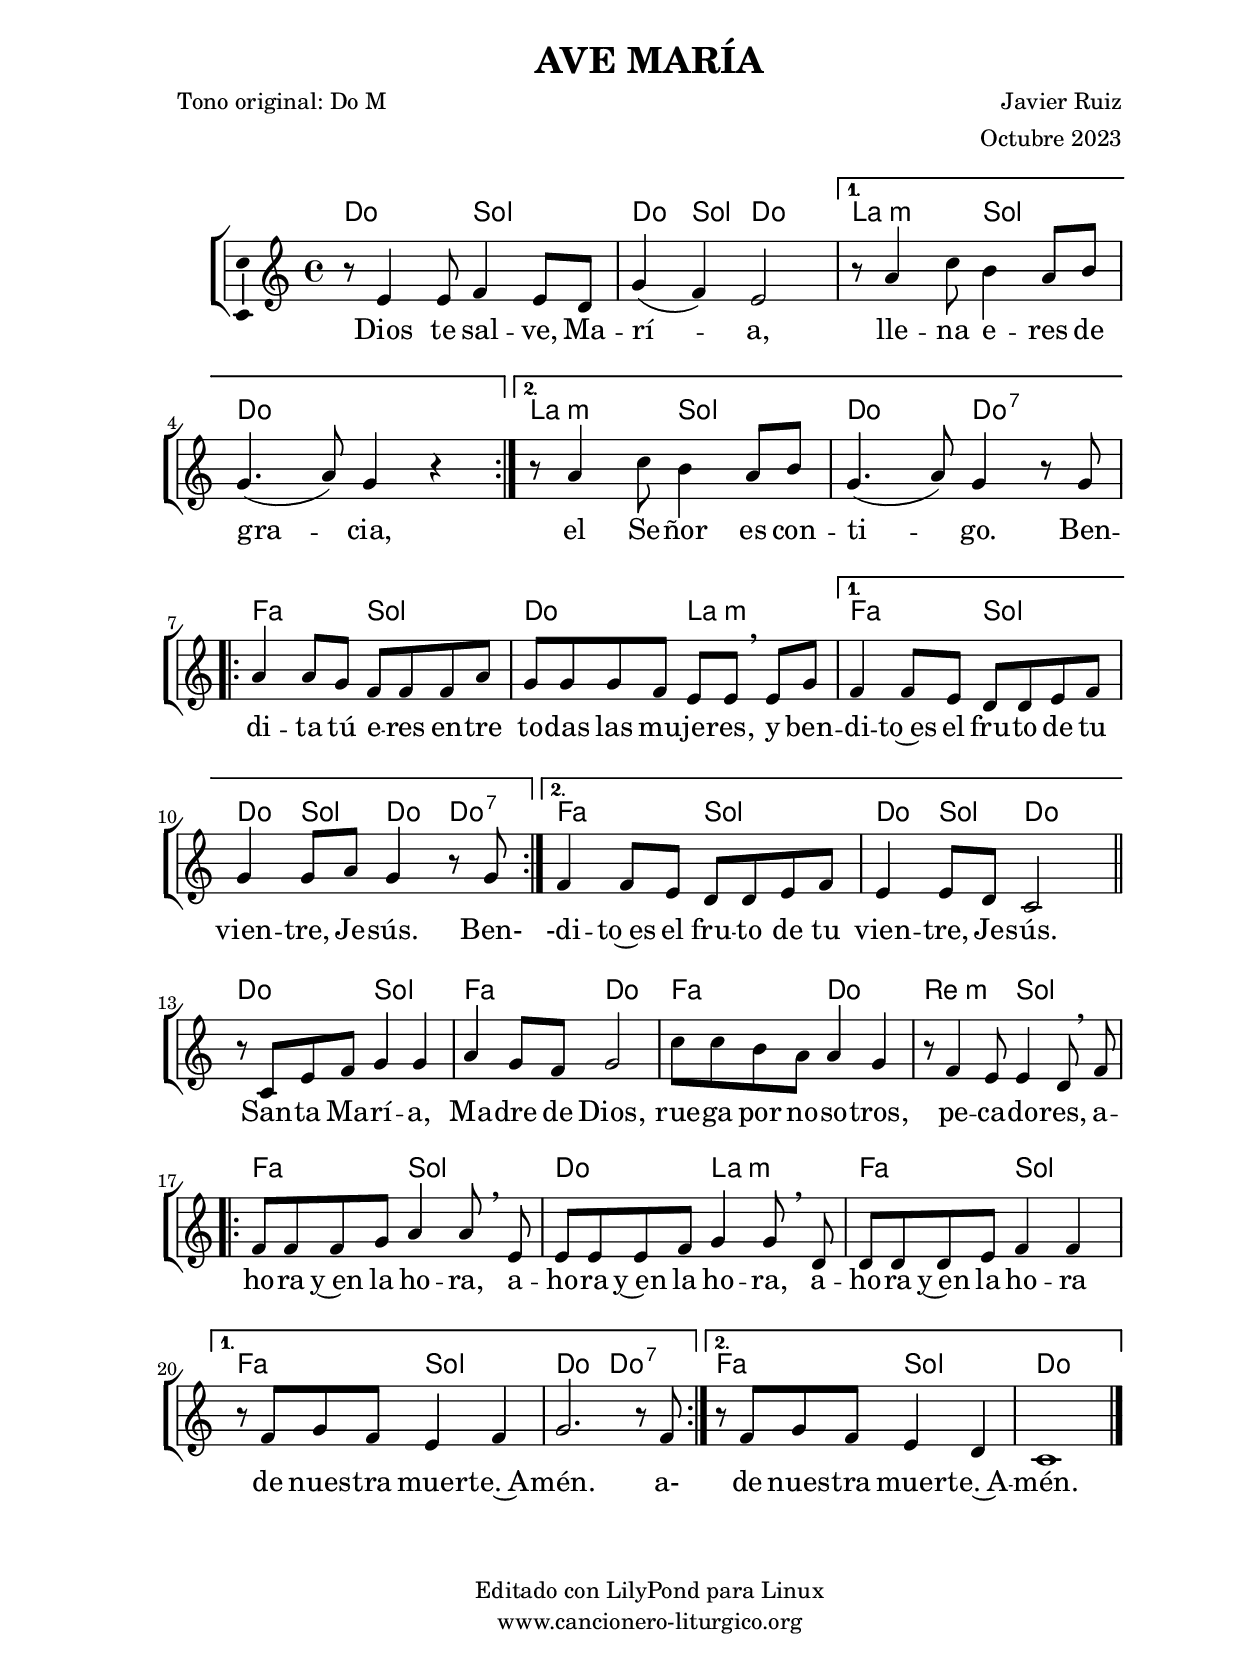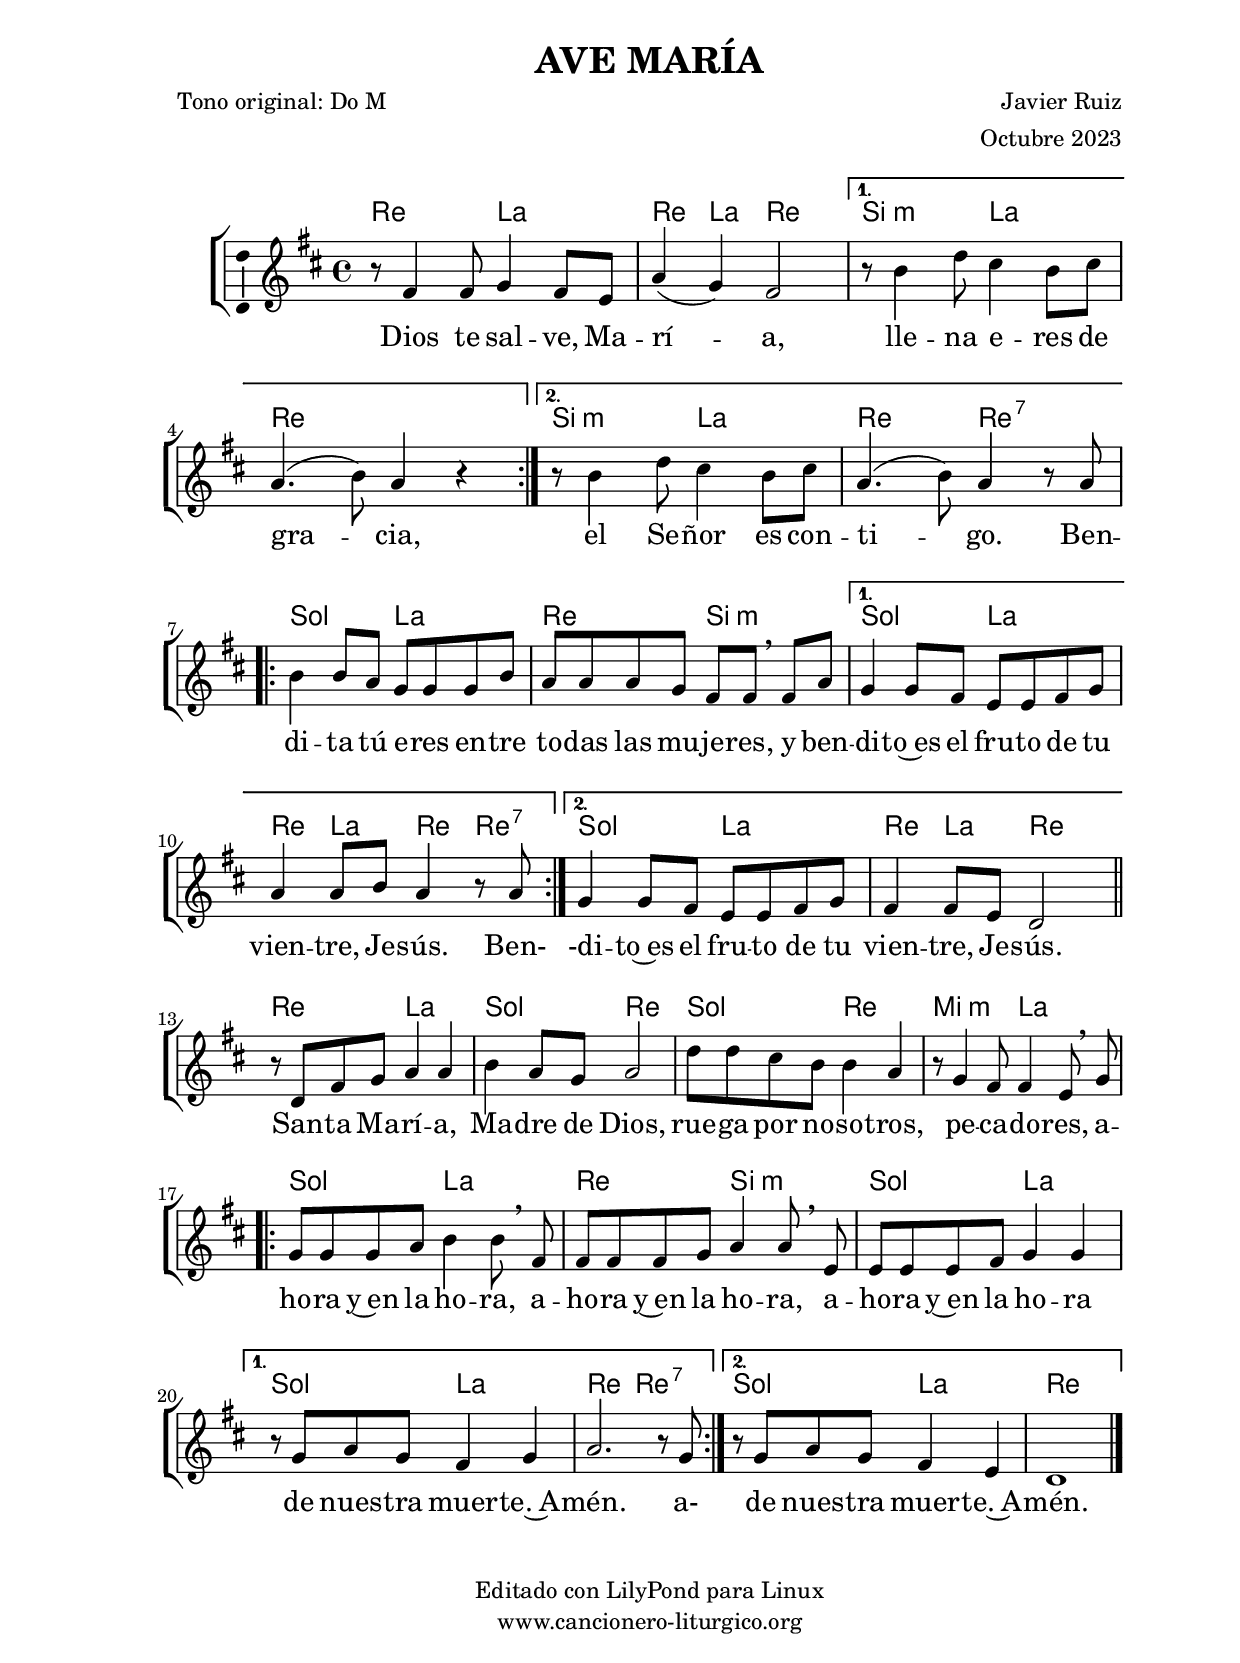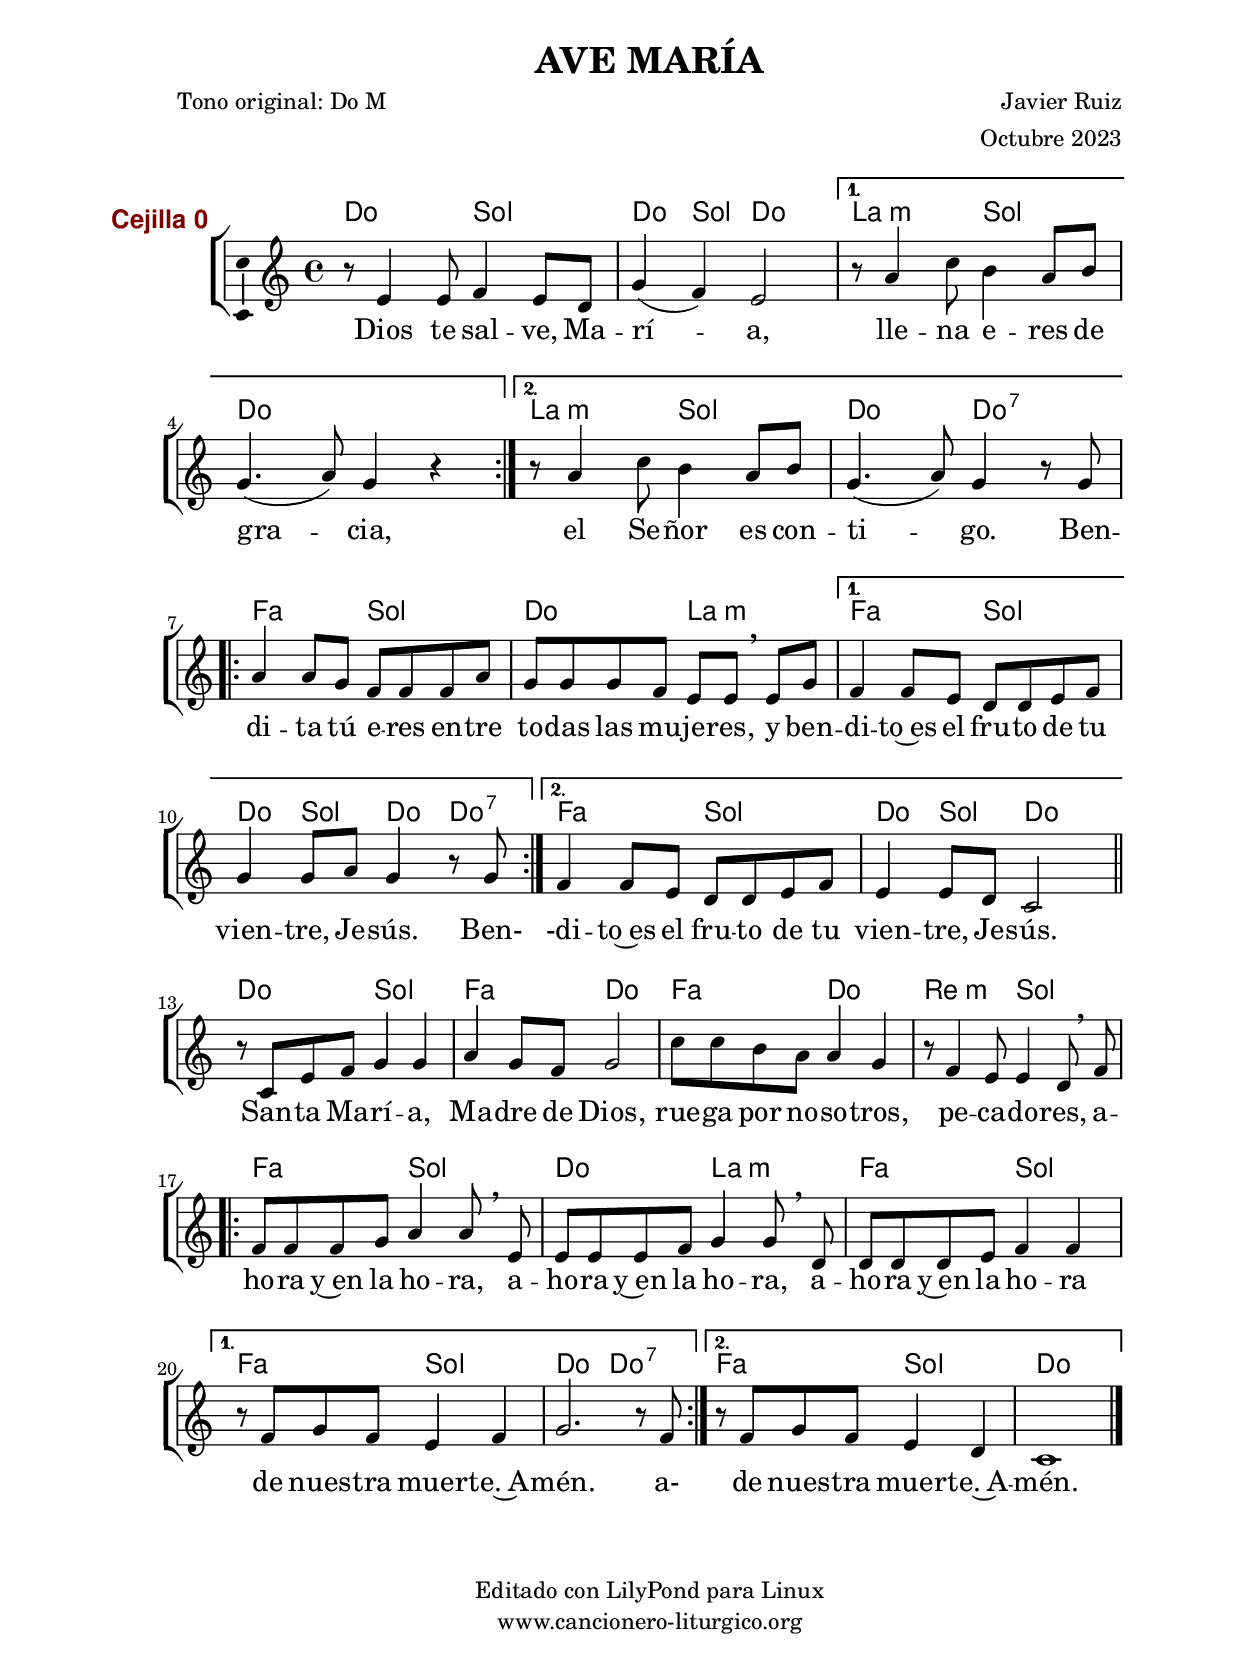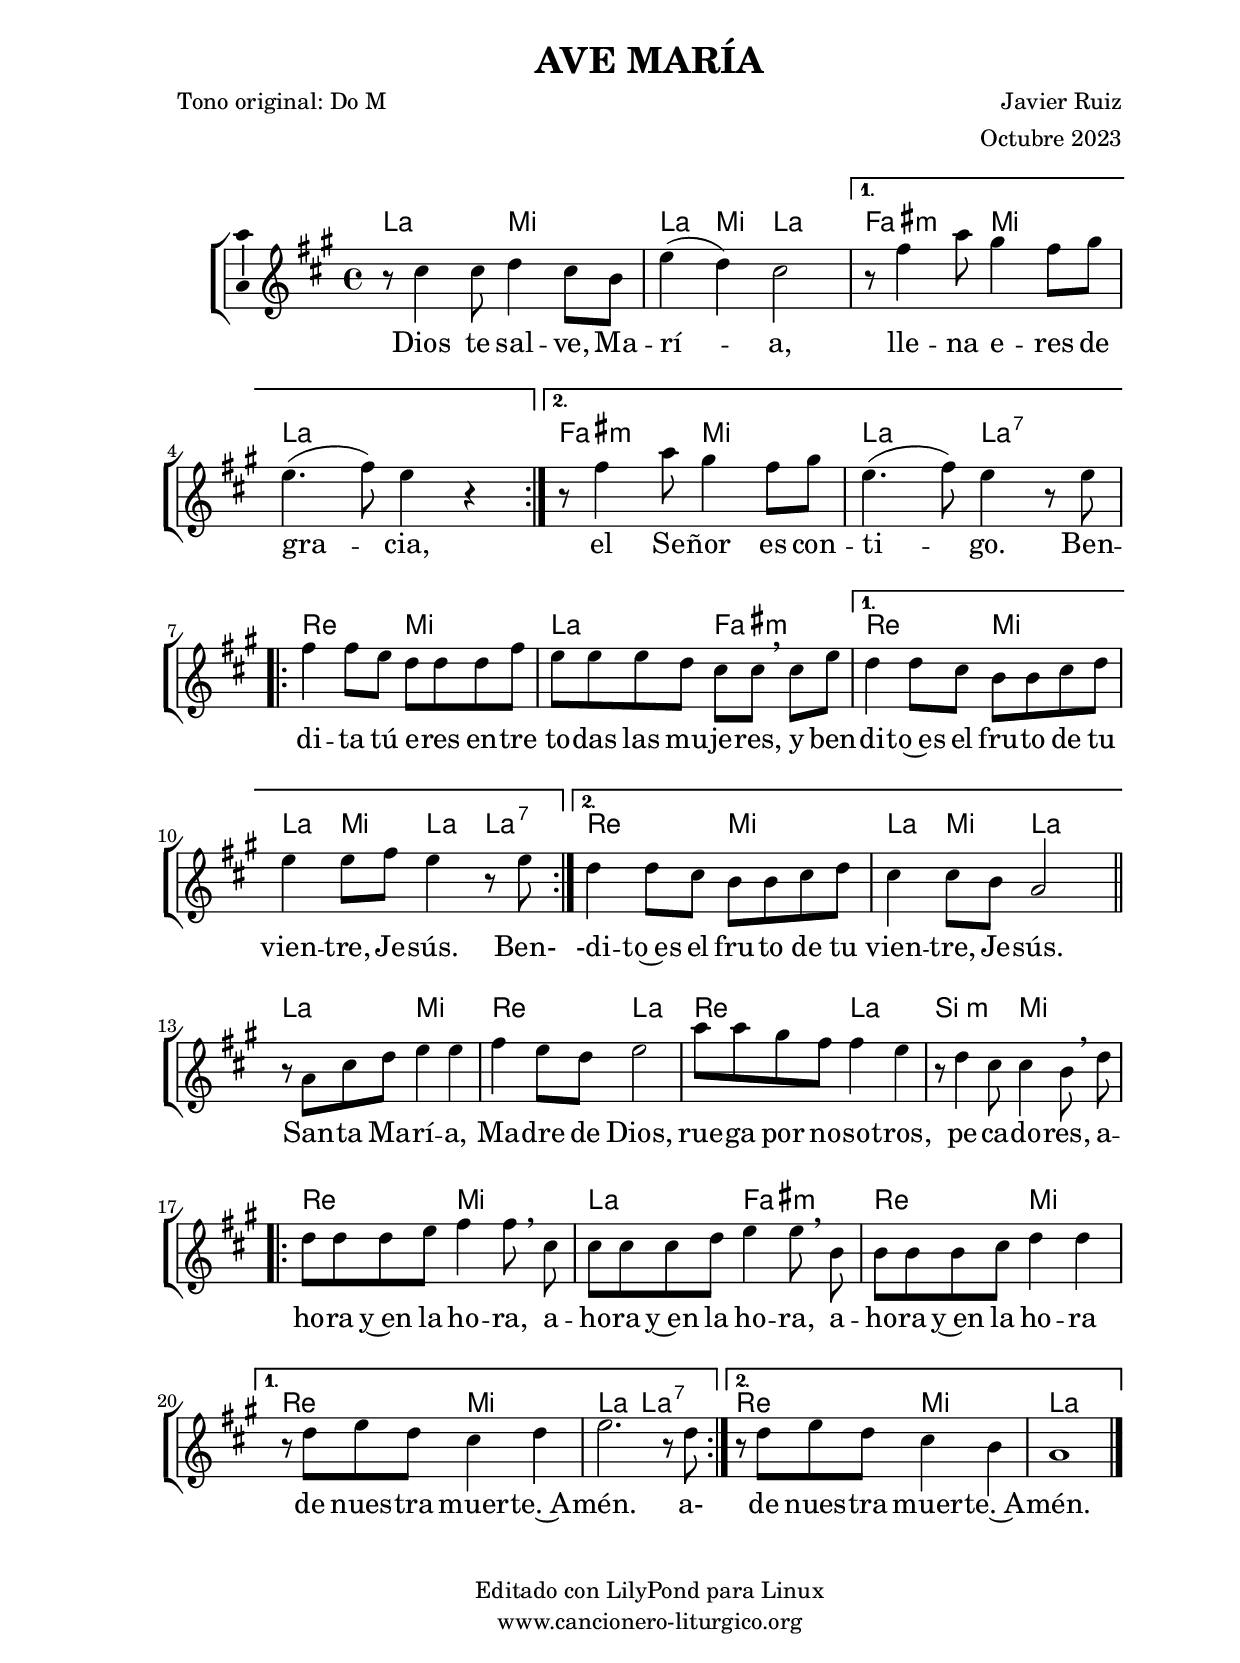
%
%lilypond ave-maria-jruiz.ly
%timidity ave-maria-jruiz.midi -Ow -o ave-maria-jruiz.wav
%timidity ave-maria-jruiz.midi -Ow -o - | lame - ave-maria-jruiz.mp3
%
%Para convertir de .wav a .mp3:
%lame -h -m j filename.wav
%
%
%para escuchar el midi:
%timidity nombrefichero.midi
%


%versión de lilypond para la que se ha escrito esta partitura:
\version "2.16.0"

	%Tamaño papel
	#(set-default-paper-size "a4")
	%Tamaño partitura
	#(set-global-staff-size 20)
	%No responde al pulsar sobre una nota
	#(ly:set-option 'point-and-click #f)

%parámetros del encabezamiento:
\header {
	title = "AVE MARÍA"
	subtitle = ""
	composer = "Javier Ruiz"
	poet = "Tono original: Do M"
	meter = ""
	arranger = "Octubre 2023"
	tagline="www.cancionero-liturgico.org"
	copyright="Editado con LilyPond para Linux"
	tiempo = ""
	usos = "Virgen"
	letra = ""
	}

%parámetros asociados al papel:
\paper  {
	oddHeaderMarkup = \markup {\fill-line { \on-the-fly #not-first-page \fromproperty #'header:title \on-the-fly #not-first-page \fromproperty #'header:composer }}
	evenHeaderMarkup = \markup {\fill-line { \fromproperty #'header:composer \fromproperty #'header:title }}
	#(set-paper-size "a4")
	print-page-number = ##f
	first-page-number = 1
	print-first-page-number = ##f
%	head-separation = 3.0 \cm
	top-margin = 2.0 \cm
	bottom-margin = 0.5\cm
%%%	bottom-margin = -2.0\cm
	left-margin = 3.0 \cm
	line-width = 16.0 \cm 
	indent = 8\mm
	interscoreline = 2.\mm
	between-system-space = 15\mm
%	para que las partituras no llenen la hoja:
	ragged-bottom = ##t
%	idem para la última hoja:
	ragged-last-bottom = ##f
%	para que las partituras llenen el ancho del papel:
	ragged-last = ##f
	after-title-space = 2.5 \cm
%page-count=2
%system-count=16

	%Flexible Vertical Spacing
%	markup-markup-spacing =
%	#'((basic-distance . 15) (minimum-distance . 15) (padding . 3))
	markup-system-spacing =
	#'((basic-distance . 15) (minimum-distance . 15) (padding . 3))
	system-system-spacing =
	#'((basic-distance . 15) (minimum-distance . 15) (padding . 3))
	score-system-spacing =
	#'((basic-distance . 15) (minimum-distance . 15) (padding . 5))
%	top-system-spacing = % header
%	#'((basic-distance . 8) (minimum-distance . 0) (padding . 0))
%	top-markup-spacing =
%	#'((basic-distance . 20) (minimum-distance . 20) (padding . 0))
	last-bottom-spacing = % footer
	#'((basic-distance . 5) (minimum-distance . 5) (padding . 0))
%	score-markup-spacing =
%	#'((basic-distance . 16) (minimum-distance . 13) (padding . 0))

	}


%parámetros que afectan a toda la partitura:
global =  {
	%clave de sol (G):
	\clef G
	%armadura:
%	\transpose e d
	\key c \major
	\tempo 4=95
	\set Score.tempoHideNote = ##t
	}


acordes = {
	\italianChords
	\chordmode {
%	\transpose e d
{

\repeat volta 2 {
c2 g c4 g c2
}
\alternative {
{
a2:m g c c
}
{
a2:m g c c:7
}
}

\repeat volta 2 {
f2 g c a:m
}
\alternative {
{
f2 g c4 g c c:7
}
{
f2 g c4 g c2
}
}

c2 g f c f c d:m g

\repeat volta 2 {
f2 g c a:m f g
}
\alternative {
{
f2 g c c:7
}
{
f2 g c1
}
}

	}
	}
}


melodia = 
%	\transpose e d
{
	\relative c'{
	\time 4/4

\repeat volta 2 {
r8 e4 e8 f4 e8 d
g4 (f) e2
}
\alternative {
{
r8 a4 c8 b4 a8 b
g4. (a8) g4 r4
}
{
r8 a4 c8 b4 a8 b
g4. (a8) g4 r8 g8
}
}

\break

\repeat volta 2 {
a4 a8 g f f f a
g8 g g f e e \breathe e g
}
\alternative {
{
f4 f8 e d d e f
g4 g8 a g4 r8 g8
}
{
f4 f8 e d d e f
e4 e8 d c2
}
}

\bar "||"
\break

r8 c8 e f g4 g
a4 g8 f g2
c8 c b a a4 g
r8 f4 e8 e4 d8 \breathe f8

\repeat volta 2 {
f8 f f g a4 a8 \breathe e8
e8 e e f g4 g8 \breathe d8
d8 d d e f4 f
}
\alternative {
{
r8 f8 g f e4 f
g2. r8 f8
}
{
r8 f8 g f e4 d
c1
}
}

\bar "|."
}
}



texto = \lyricmode {

Dios te sal -- ve, Ma -- rí -- a,
lle -- na e -- res de gra -- cia,
el Se -- ñor es con -- ti -- go.
Ben -- di -- ta tú e -- res en -- tre to -- das las mu -- je -- res,
y ben -- di -- to~es el fru -- to de tu vien -- tre, Je -- sús.
Ben-
-di -- to~es el fru -- to de tu vien -- tre, Je -- sús.

San -- ta Ma -- rí -- a, Ma -- dre de Dios,
rue -- ga por no -- so -- tros, pe -- ca -- do -- res,
a -- ho -- ra y~en la ho -- ra,
a -- ho -- ra y~en la ho -- ra,
a -- ho -- ra y~en la ho -- ra
de nues -- tra muer -- te.~A -- mén.
a-
de nues -- tra muer -- te.~A -- mén.
	}


acordesStaff = \context ChordNames = acordesStaff <<
	\set chordChanges = ##t
	\acordes
	>>


%%%%%%%%%%%%%%%%%%%%%%%%%%%%%%%%%%% CEJILLA %%%%%%%%%%%%%%%%%%%%%%%%%%%%%%%%%%%
acordescejilla = {
%%%	\override ChordNames.ChordName #'font-size = #-1
%%%	\override ChordNames.ChordName #'font-series = #'bold
	\transpose c c {
		\acordes
		}
	}

acordescejillaStaff = \context ChordNames = acordescejillaStaff <<
	\set Staff.instrumentName = \markup \with-color #darkred \larger \bold \sans "Cejilla 0"
	\set chordChanges = ##t
	\acordescejilla
	>>
%%%%%%%%%%%%%%%%%%%%%%%%%%%%%%%%%%% CEJILLA %%%%%%%%%%%%%%%%%%%%%%%%%%%%%%%%%%%


vozStaff = \context Voice = vozStaff
\with {\consists "Ambitus_engraver"}
<<
%	\set Staff.instrumentName = ""
%	\set Staff.shortInstrumentName = ""
%	\set Staff.midiInstrument = #"clarinet"
%	\set Staff.midiInstrument = #"cello"
%	\set Staff.midiInstrument = #"flute"
	\set Staff.midiInstrument = #"electric guitar (jazz)"
%	\set Staff.midiInstrument = #"english horn"
%	\set Staff.midiInstrument = #"violin"
%	\set Staff.midiInstrument = #"glockenspiel"
	\set Staff.midiMinimumVolume = #0.7
	\set Staff.midiMaximumVolume = #0.9
	\global
	\melodia
	>>

textoStaff = \context Lyrics = textoStaff <<
	\lyricsto vozStaff \texto
	>>


\book {
	\score {
		\context ChoirStaff {
			\override StaffGroup.SystemStartBracket #'collapse-height = #1
			\override Score.SystemStartBar #'collapse-height = #1
			<<
			\acordesStaff
			\vozStaff
			\textoStaff
			>>
			}
		\layout {
	    		\context {
				\Lyrics
				\override LyricText #'font-size = #2
				}
	   		 \context {
				\Score
				\override StaffSymbol #'staff-space = #(magstep +3)
				}
			}
		}
	\score {
		\unfoldRepeats
		\context ChoirStaff {
			<<
			\acordesStaff
			\vozStaff
			>>
			}
		\midi {
	  		\context {
	  			\Score
				tempoWholesPerMinute = #(ly:make-moment 70 4)
				}
			}
		}
	}



%Partitura para guitarra
#(define output-suffix "G")
\book {
	\score {
		\context ChoirStaff {
			\override StaffGroup.SystemStartBracket #'collapse-height = #1
			\override Score.SystemStartBar #'collapse-height = #1
			<<
			\acordescejillaStaff
			\vozStaff
			\textoStaff
			>>
			}
		\layout {
%%%%%%%%%%%%%%%%%%%%%%%%%%%%%%%%%%% CEJILLA %%%%%%%%%%%%%%%%%%%%%%%%%%%%%%%%%%%
			\context {
				\ChordNames \consists Instrument_name_engraver
				}
%%%%%%%%%%%%%%%%%%%%%%%%%%%%%%%%%%% CEJILLA %%%%%%%%%%%%%%%%%%%%%%%%%%%%%%%%%%%
	    		\context {
				\Lyrics
				\override LyricText #'font-size = #2
				}
	   		 \context {
				\Score
				\override StaffSymbol #'staff-space = #(magstep +3)
				}
			}
		}
	}



#(define output-suffix "C")
\book {
	\score {
		\context ChoirStaff {
			\override StaffGroup.SystemStartBracket #'collapse-height = #1
			\override Score.SystemStartBar #'collapse-height = #1
\transpose c d
			<<
			\acordesStaff
			\vozStaff
			\textoStaff
			>>
			}
		\layout {
	    		\context {
				\Lyrics
				\override LyricText #'font-size = #2
				}
	   		 \context {
				\Score
				\override StaffSymbol #'staff-space = #(magstep +3)
				}
			}
		}
	}

#(define output-suffix "S")
\book {
	\score {
		\context ChoirStaff {
			\override StaffGroup.SystemStartBracket #'collapse-height = #1
			\override Score.SystemStartBar #'collapse-height = #1
\transpose c a
			<<
			\acordesStaff
			\vozStaff
			\textoStaff
			>>
			}
		\layout {
	    		\context {
				\Lyrics
				\override LyricText #'font-size = #2
				}
	   		 \context {
				\Score
				\override StaffSymbol #'staff-space = #(magstep +3)
				}
			}
		}
	}


